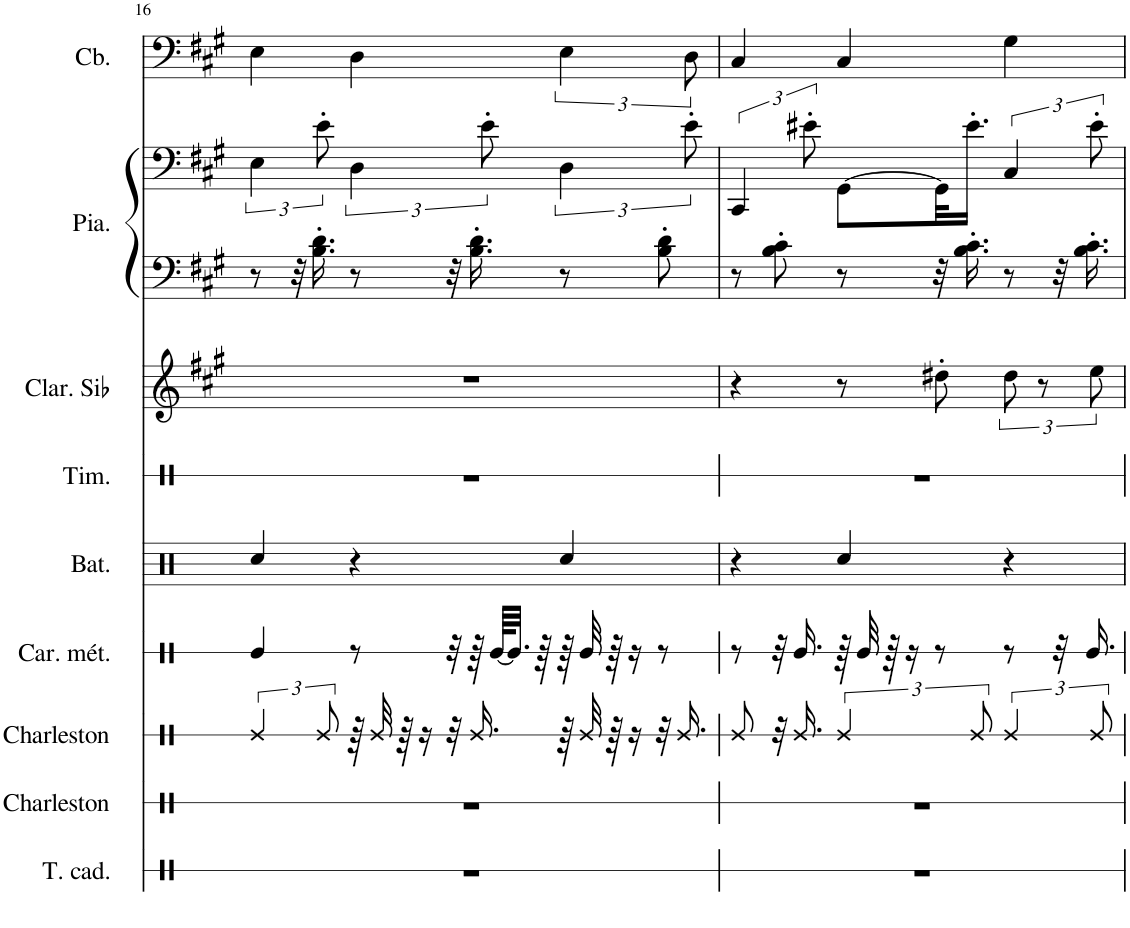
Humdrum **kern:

**kern	**kern	**kern	**kern	**kern	**kern	**kern	**kern	**kern	**kern
*part9	*part8	*part7	*part6	*part5	*part4	*part3	*part2	*part2	*part1
*staff10	*staff9	*staff8	*staff7	*staff6	*staff5	*staff4	*staff3	*staff2	*staff1
*I"Tambour sur cadre, TOMS	*I"Charleston, OPEN HIHAT	*I"Charleston, CLOSED H.H	*I"Carillon en métal, PERCUSSION	*I"Batterie, SNARE DRUM	*I"Timbre, BASS DRUM	*I"Clarinette en Sib	*I"Piano, A.PIANO 1	*	*I"Contrebasse, ACOU BASS
*I'T. cad.	*I'Charleston	*I'Charleston	*I'Car. mét.	*I'Bat.	*I'Tim.	*I'Clar. Sib	*I'Pia.	*	*I'Cb.
!!LO:PB:g=z
*clefX	*clefX	*clefX	*clefX	*clefX	*clefX	*clefG2	*clefF4	*clefF4	*clefF4
*	*	*	*	*	*	*Trd1c2	*	*	*Trd7c12
*k[]	*k[]	*k[]	*k[]	*k[]	*k[]	*k[f#c#g#]	*k[f#c#g#]	*k[f#c#g#]	*k[f#c#g#]
*M3/4	*M3/4	*M3/4	*M3/4	*M3/4	*M3/4	*M3/4	*M3/4	*M3/4	*M3/4
=16	=16	=16	=16	=16	=16	=16	=16	=16	=16
2.r	2.r	6Re/	4Re/	4Rcc/	2.r	2.r	8r	6E\	4E\
.	.	.	.	.	.	.	32r	.	.
.	.	.	.	.	.	.	16.B\' 16.d\'	.	.
.	.	12Re/	.	.	.	.	.	12e'\	.
.	.	64r	8r	4r	.	.	8r	6D\	4D\
.	.	32Re/	.	.	.	.	.	.	.
.	.	64r	.	.	.	.	.	.	.
.	.	16r	.	.	.	.	.	.	.
.	.	32r	32r	.	.	.	32r	.	.
.	.	16.Re/	64r	.	.	.	16.B\' 16.d\'	.	.
.	.	.	.	.	.	.	.	12e'\	.
.	.	.	[64Re/KLLL	.	.	.	.	.	.
.	.	.	32.Re/JJJ]	.	.	.	.	.	.
.	.	.	64r	.	.	.	.	.	.
.	.	64r	64r	4Rcc/	.	.	8r	6D\	6E\
.	.	32Re/	32Re/	.	.	.	.	.	.
.	.	64r	64r	.	.	.	.	.	.
.	.	16r	16r	.	.	.	.	.	.
.	.	32r	8r	.	.	.	8B\' 8d\'	.	.
.	.	16.Re/	.	.	.	.	.	.	.
.	.	.	.	.	.	.	.	12e'\	12D\
=17	=17	=17	=17	=17	=17	=17	=17	=17	=17
2.r	2.r	8Re/	8r	4r	2.r	4r	8r	6CC#/	4C#/
.	.	32r	32r	.	.	.	8B\' 8c#\'	.	.
.	.	16.Re/	16.Re/	.	.	.	.	.	.
.	.	.	.	.	.	.	.	12e#X'\	.
.	.	6Re/	64r	4Rcc/	.	8r	8r	[8GG#\L	4C#/
.	.	.	32Re/	.	.	.	.	.	.
.	.	.	64r	.	.	.	.	.	.
.	.	.	16r	.	.	.	.	.	.
.	.	.	8r	.	.	8dd#X'\	32r	32GG#\KL]	.
.	.	.	.	.	.	.	16.B\' 16.c#\'	16.e#'\JJ	.
.	.	12Re/	.	.	.	.	.	.	.
.	.	6Re/	8r	4r	.	12dd#\	8r	6C#/	4G#\
.	.	.	.	.	.	12r	.	.	.
.	.	.	32r	.	.	.	32r	.	.
.	.	.	16.Re/	.	.	.	16.B\' 16.c#\'	.	.
.	.	12Re/	.	.	.	12ee\	.	12e#'\	.
=	=	=	=	=	=	=	=	=	=
*-	*-	*-	*-	*-	*-	*-	*-	*-	*-
